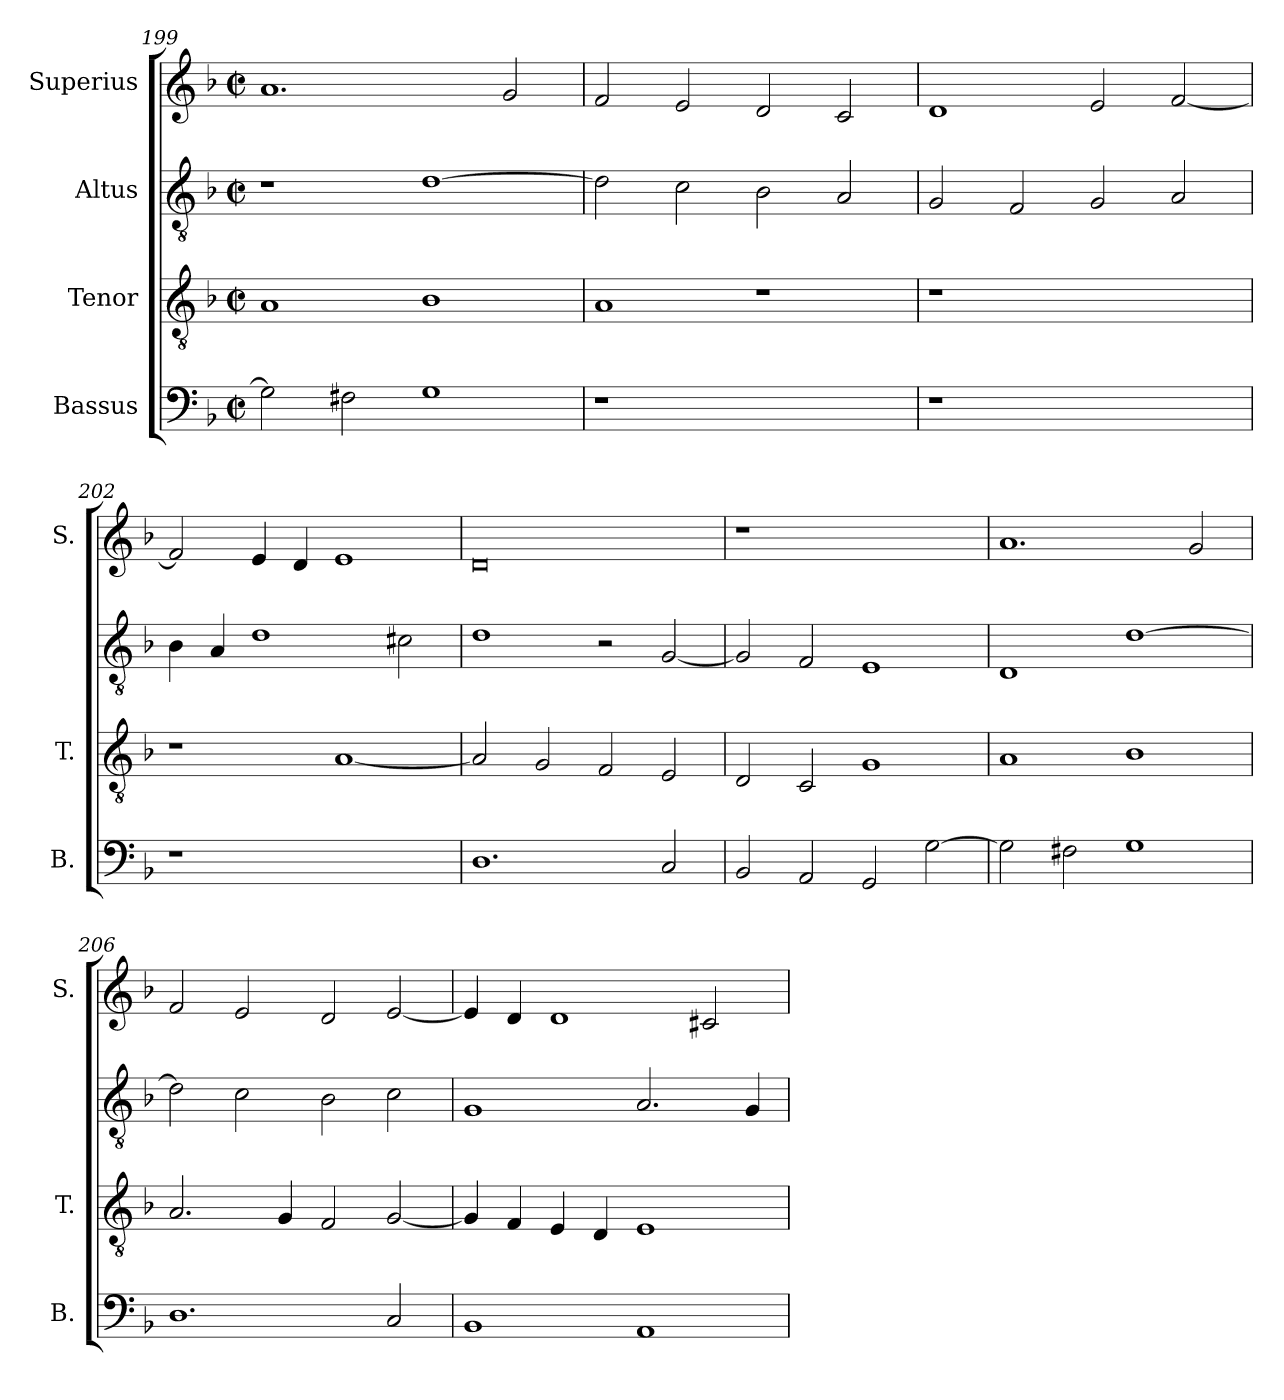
**kern	**kern	**kern	**kern
*part4	*part3	*part2	*part1
*staff4	*staff3	*staff2	*staff1
*I"Bassus	*I"Tenor	*I"Altus	*I"Superius
*I'B.	*I'T.	*	*I'S.
*clefF4	*clefGv2	*clefGv2	*clefG2
*	*ITrd7c12	*ITrd7c12	*
*k[b-]	*k[b-]	*k[b-]	*k[b-]
*F:	*F:	*F:	*F:
*M2/2	*M2/2	*M2/2	*M2/2
*met(c|)	*met(c|)	*met(c|)	*met(c|)
=199	=199	=199	=199
2Gi\]	1AAi	1r	1.ai
2F#Xi\	.	.	.
1Gi	1BB-i	[>1Di	.
.	.	.	2gi/
=200	=200	=200	=200
!LO:N:vis=1	!	!	!
1r	1AAi	2Di\]	2fi/
.	.	2Ci\	2ei/
1ryy	1r	2BB-i\	2di/
.	.	2AAi/	2ci/
!!LO:LB:g=z
=201	=201	=201	=201
!LO:N:vis=1	!LO:N:vis=1	!	!
1r	1r	2GGi/	1di
.	.	2FFi/	.
1ryy	1ryy	2GGi/	2ei/
.	.	2AAi/	[<2fi/
=202	=202	=202	=202
!LO:N:vis=1	!	!	!
1r	1r	4BB-i\	2fi/]
.	.	4AAi/	.
.	.	1Di	4ei/
.	.	.	4di/
1ryy	[<1AAi	.	1ei
.	.	2C#Xi\	.
=203	=203	=203	=203
1.Di	2AAi/]	1Di	0di
.	2GGi/	.	.
.	2FFi/	2r	.
2Ci/	2EEi/	[<2GGi/	.
=204	=204	=204	=204
!	!	!	!LO:N:vis=1
2BB-i/	2DDi/	2GGi/]	1r
2AAi/	2CCi/	2FFi/	.
2GGi/	1GGi	1EEi	1ryy
[>2Gi\	.	.	.
=205	=205	=205	=205
2Gi\]	1AAi	1DDi	1.ai
2F#Xi\	.	.	.
1Gi	1BB-i	[>1Di	.
.	.	.	2gi/
!!LO:LB:g=z
=206	=206	=206	=206
1.Di	2.AAi/	2Di\]	2fi/
.	.	2Ci\	2ei/
.	4GGi/	.	.
.	2FFi/	2BB-i\	2di/
2Ci/	[<2GGi/	2Ci\	[<2ei/
=207	=207	=207	=207
1BB-i	4GGi/]	1GGi	4ei/]
.	4FFi/	.	4di/
.	4EEi/	.	1di
.	4DDi/	.	.
1AAi	1EEi	2.AAi/	.
.	.	.	2c#Xi/
.	.	4GGi/	.
=	=	=	=
*-	*-	*-	*-
